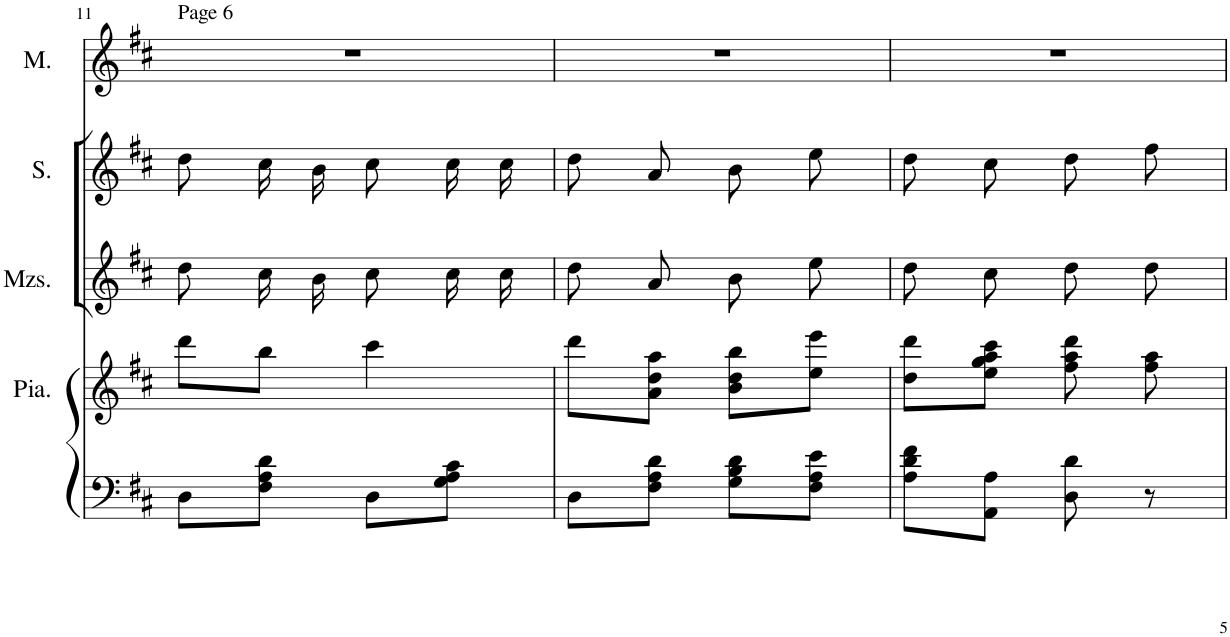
**kern	**kern	**kern	**kern	**kern
*part5	*part4	*part3	*part2	*part1
*staff5	*staff4	*staff3	*staff2	*staff1
*I"Piano	*I"Piano	*I"Mezzo-soprano	*I"Soprano	*I"Mariette
*	*I'Pia.	*I'Mzs.	*I'S.	*I'M.
!!LO:PB:g=z
*clefF4	*clefG2	*clefG2	*clefG2	*clefG2
*	*	*	*	*Trd1c2
*k[f#c#]	*k[f#c#]	*k[f#c#]	*k[f#c#]	*k[f#c#]
*M2/4	*M2/4	*M2/4	*M2/4	*M2/4
=11	=11	=11	=11	=11
!	!	!	!	!LO:TX:a:t=Page 6
8D\L	8ddd\L	8dd\L	8dd\L	2r
8F#\ 8A\ 8d\J	8bb\J	16cc#\L	16cc#\L	.
.	.	16b\JJ	16b\JJ	.
8D\L	4ccc#\	8cc#\L	8cc#\L	.
8G\ 8A\ 8c#\J	.	16cc#\L	16cc#\L	.
.	.	16cc#\JJ	16cc#\JJ	.
=12	=12	=12	=12	=12
8D\L	8ddd\L	8dd\L	8dd\L	2r
8F#\ 8A\ 8d\J	8a\ 8dd\ 8aa\J	8a\J	8a\J	.
8G\ 8B\ 8d\L	8b\ 8dd\ 8bb\L	8b\L	8b\L	.
8F#\ 8A\ 8e\J	8ee\ 8eee\J	8ee\J	8ee\J	.
=13	=13	=13	=13	=13
8A\ 8d\ 8f#\L	8dd\ 8ddd\L	8dd\L	8dd\L	2r
8AA\ 8A\J	8ee\ 8gg\ 8aa\ 8ccc#\J	8cc#\J	8cc#\J	.
8D\ 8d\	8ff#\ 8aa\ 8ddd\	8dd\L	8dd\L	.
8r	8ff#\ 8aa\	8dd\J	8ff#\J	.
=	=	=	=	=
*-	*-	*-	*-	*-
